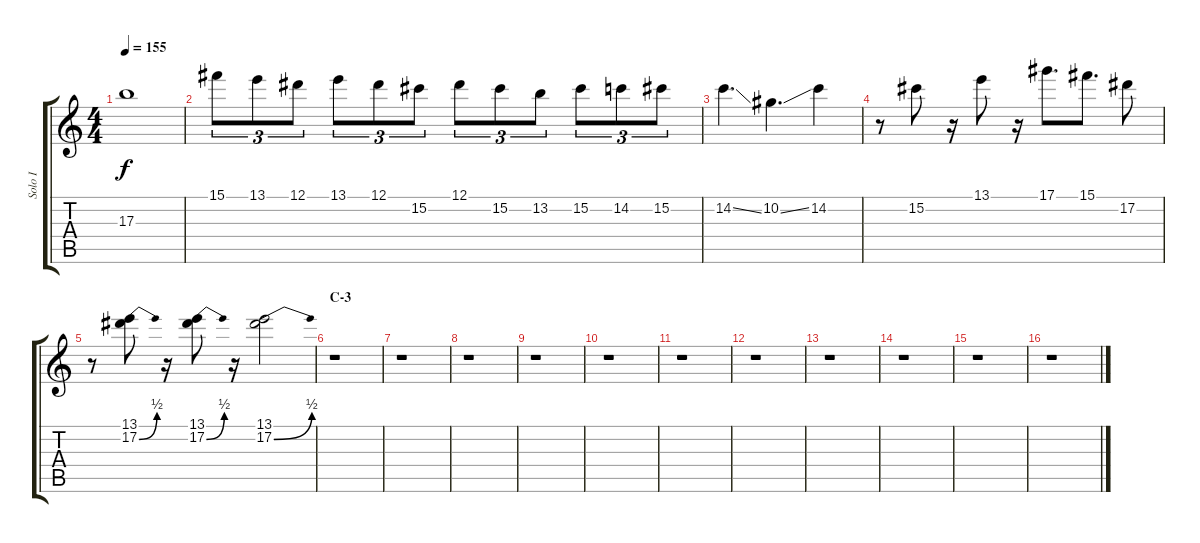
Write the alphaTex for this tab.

\track ("Solo I" "Solo I") {instrument distortionguitar}
\staff {score tabs}
\tuning (Eb4 Bb3 Gb3 Db3 Ab2 Eb2) {hide}
\ts (4 4)
\tempo 155
\clef g2
\ks c
17.3.1{dy f} |
15.1.8{tu (3 2)} 13.1.8{tu (3 2)} 12.1.8{tu (3 2)} 13.1.8{tu (3 2)} 12.1.8{tu (3 2)} 15.2.8{tu (3 2)} 12.1.8{tu (3 2)} 15.2.8{tu (3 2)} 13.2.8{tu (3 2)} 15.2.8{tu (3 2)} 14.2.8{tu (3 2)} 15.2.8{tu (3 2)} |
14.2{ss}.4{d} 10.2{ss}.4{d} 14.2.4 |
r.8 15.2.8 r.16 13.1.8 r.16 17.1.8{d} 15.1.8{d} 17.2.8 |
r.8 (13.1 17.2{be (bend 0 0 60 2)}).8 r.16 (13.1 17.2{be (bend 0 0 60 2)}).8 r.16 (13.1 17.2{be (bend 0 0 60 2)}).2 |
\section ("" "C-3")
r.1 |
r.1 |
r.1 |
r.1 |
r.1 |
r.1 |
r.1 |
r.1 |
r.1 |
r.1 |
r.1
